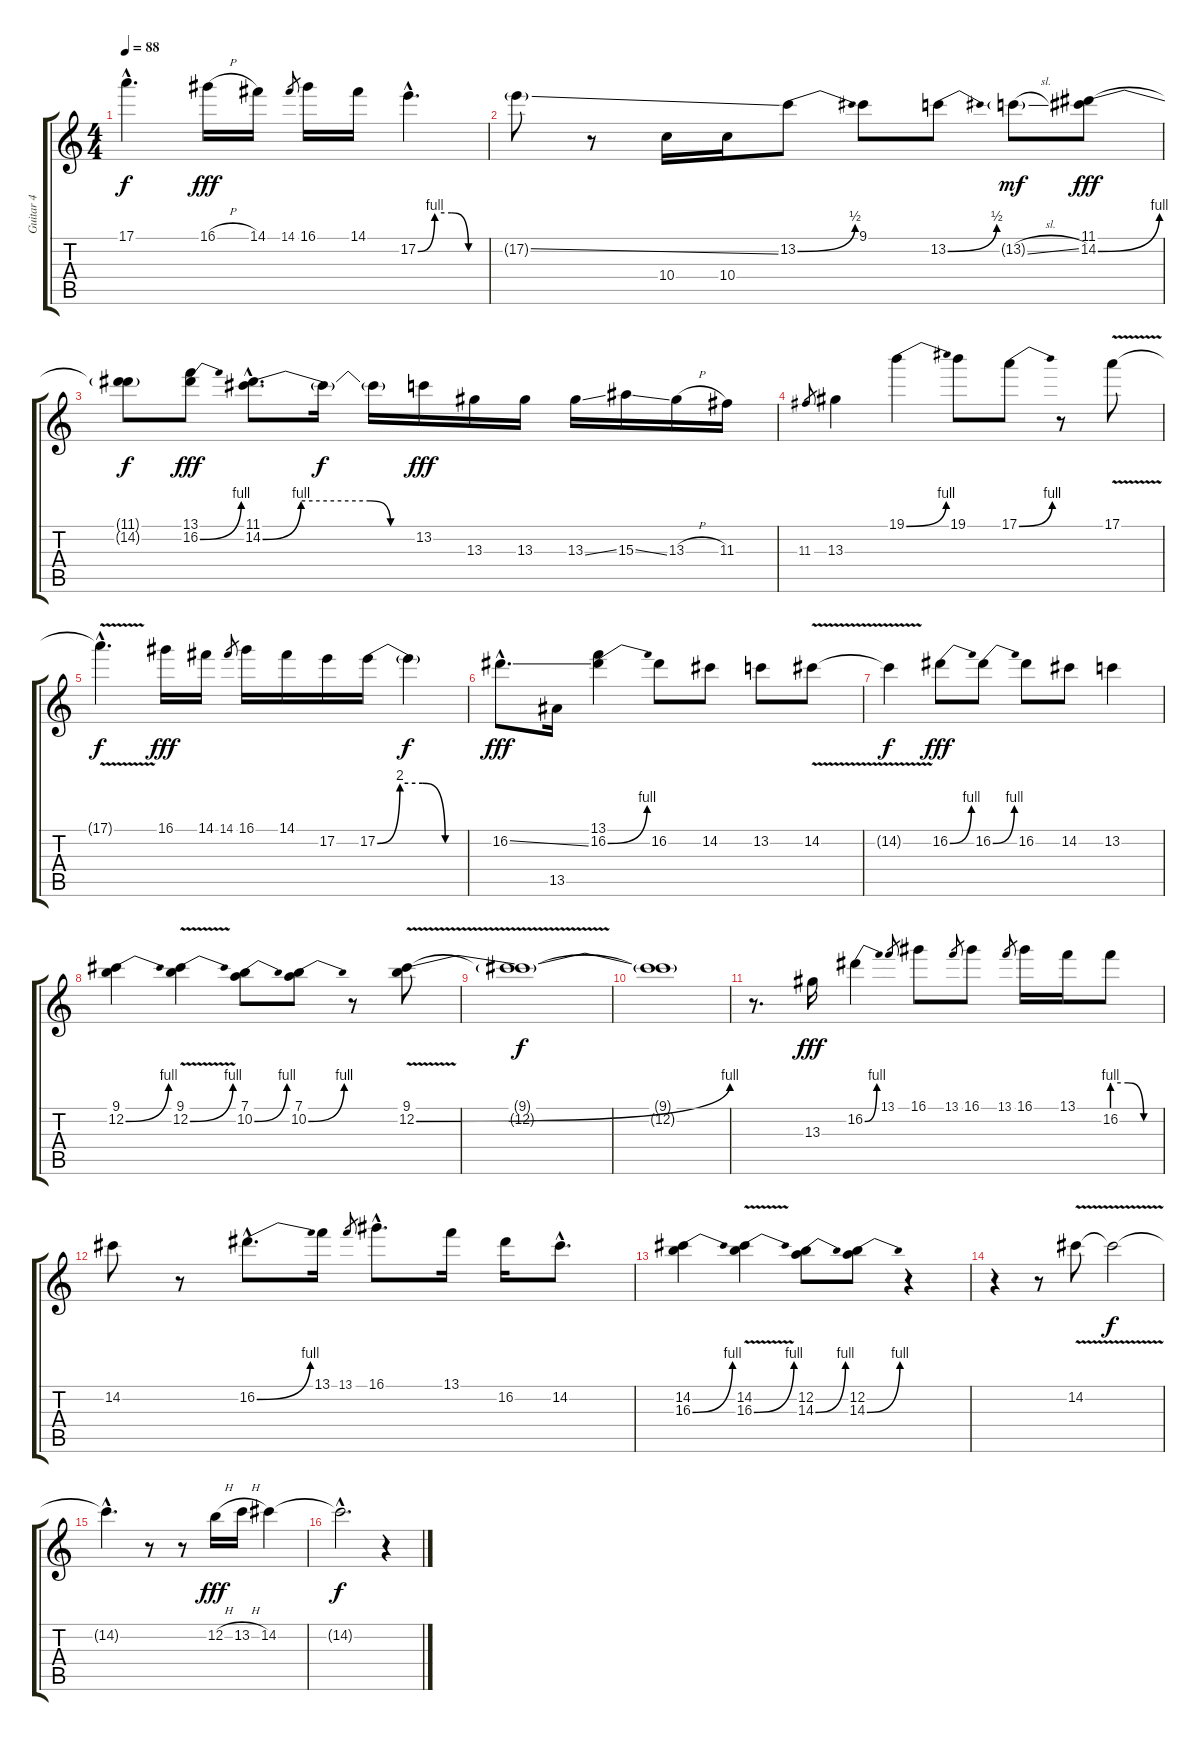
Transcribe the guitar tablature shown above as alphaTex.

\track ("Guitar 4" "Guitar 4") {instrument distortionguitar}
\staff {score tabs}
\tuning (E4 B3 G3 D3 A2 E2) {hide}
\ts (4 4)
\tempo 88
\clef g2
\ks c
17.1{hac t}.4{d dy f} 16.1{h}.16{dy fff} 14.1.16 14.1.8{gr} 16.1.16 14.1.16 17.2{be (custom 0 0 15 4 30 4 45 0 60 0) hac}.4{d} |
17.2{ss g}.8 r.8 10.4.16 10.4.16 13.2{be (bend 0 0 60 2)}.8 9.1.8 13.2{be (bend 0 0 60 2)}.8 13.2{sl g}.8{dy mf} (11.1 14.2{be (bend 0 0 60 4)}).8{dy fff} |
(11.1{t} 14.2{t}).8{dy f} (13.1 16.2{be (bend 0 0 60 4)}).8{dy fff} (11.1{hac} 14.2{be (custom 0 0 15 4 42 4 50 0 60 0) hac}).8{d} 14.2{t}.16{dy f} 14.2{t}.16 13.2.16{dy fff} 13.3.16 13.3.16 13.3{ss}.16 15.3{ss}.16 13.3{h}.16 11.3.16 |
11.3.8{gr} 13.3.4 19.1{be (bend 0 0 60 4)}.4 19.1.8 17.1{be (bend 0 0 60 4)}.8 r.8 17.1{v}.8 |
17.1{hac t}.4{d dy f} 16.1.16{dy fff} 14.1.16 14.1.8{gr} 16.1.16 14.1.16 17.2.16 17.2{be (custom 0 0 15 8 30 8 45 0 60 0)}.16 17.2{t}.4{dy f} |
16.2{ss hac}.8{d dy fff} 13.5.16 (13.1 16.2{be (bend 0 0 60 4)}).4 16.2.8 14.2.8 13.2.8 14.2{v}.8 |
14.2{t}.4{dy f} 16.2{be (bend 0 0 60 4)}.8{dy fff} 16.2{be (bend 0 0 60 4)}.8 16.2.8 14.2.8 13.2.4 |
(9.1 12.2{be (bend 0 0 60 4)}).4 (9.1 12.2{be (bend 0 0 60 4) v}).4 (7.1 10.2{be (bend 0 0 60 4)}).8 (7.1 10.2{be (bend 0 0 60 4)}).8 r.8 (9.1 12.2{be (bend 0 0 60 4) v}).8 |
(9.1{t} 12.2{t}).1{dy f} |
(9.1{t} 12.2{t}).1 |
r.8{d} 13.3.16{dy fff} 16.2{be (bend 0 0 60 4)}.4 13.1.8{gr} 16.1.8 13.1.8{gr} 16.1.8 13.1.8{gr} 16.1.16 13.1.16 16.2{be (custom 0 4 20 4 40 0 60 0)}.8 |
14.2.8 r.8 16.2{be (bend 0 0 60 4) hac}.8{d} 13.1.16 13.1.8{gr} 16.1{hac}.8{d} 13.1.16 16.2.16 14.2{hac}.8{d} |
(14.2 16.3{be (bend 0 0 60 4)}).4 (14.2 16.3{be (bend 0 0 60 4) v}).4 (12.2 14.3{be (bend 0 0 60 4)}).8 (12.2 14.3{be (bend 0 0 60 4)}).8 r.4 |
r.4 r.8 14.2{v}.8 14.2{t}.2{dy f} |
14.2{hac t}.4{d} r.8 r.8 12.2{h}.16{dy fff} 13.2{h}.16 14.2.4 |
14.2{hac t}.2{d dy f} r.4
